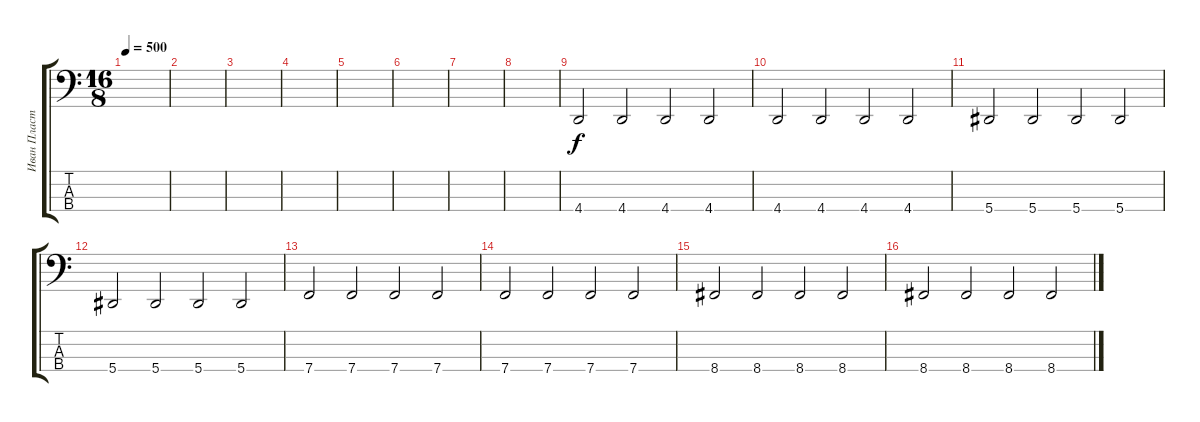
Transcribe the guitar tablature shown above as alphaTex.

\track ("Иван Пластинин-Бас" "Иван Пласт") {instrument electricbasspick}
\staff {score tabs}
\tuning (Eb2 Bb1 F1 Bb0) {hide}
\ts (16 8)
\tempo 500
\clef f4
\ks c
|
|
|
|
|
|
|
|
4.4.2 4.4.2 4.4.2 4.4.2 |
4.4.2 4.4.2 4.4.2 4.4.2 |
5.4.2 5.4.2 5.4.2 5.4.2 |
5.4.2 5.4.2 5.4.2 5.4.2 |
7.4.2 7.4.2 7.4.2 7.4.2 |
7.4.2 7.4.2 7.4.2 7.4.2 |
8.4.2 8.4.2 8.4.2 8.4.2 |
8.4.2 8.4.2 8.4.2 8.4.2
